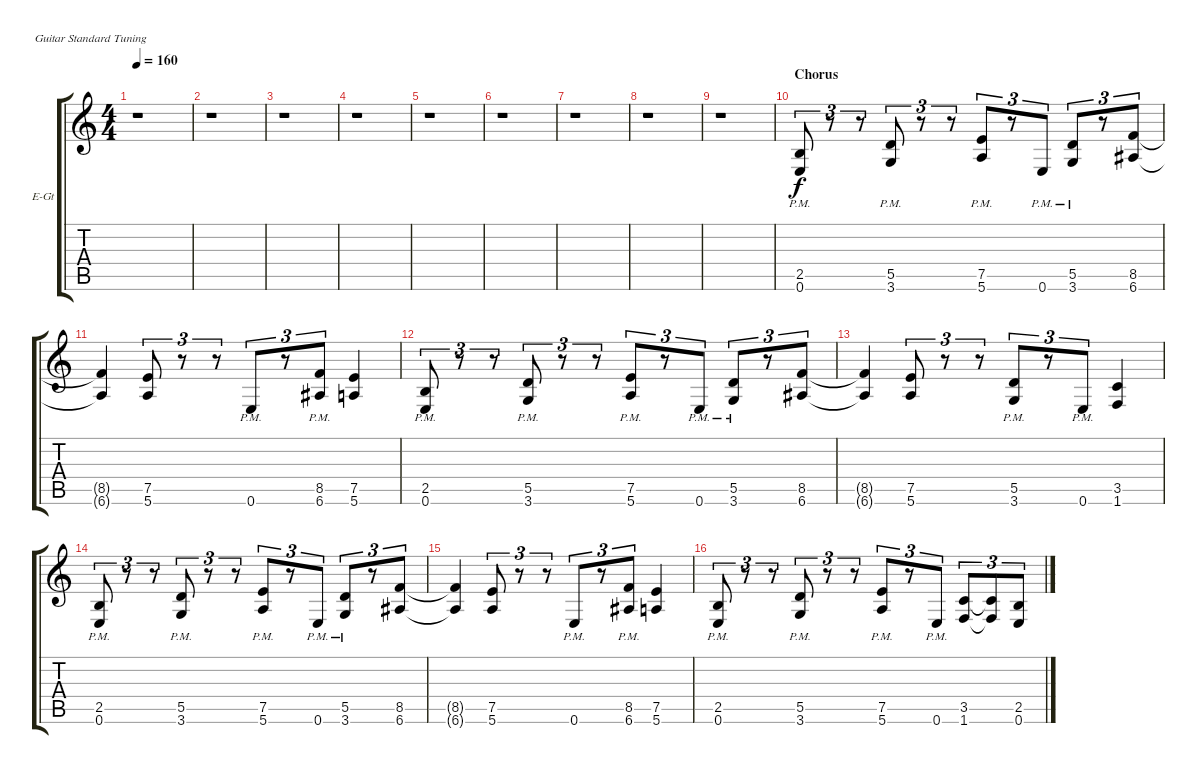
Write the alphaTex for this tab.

\bracketExtendMode groupsimilarinstruments
\firstSystemTrackNameOrientation horizontal
\otherSystemsTrackNameOrientation horizontal
\track ("Lead 2" "E-Gt") {instrument distortionguitar}
\staff {score tabs}
\tuning (E4 B3 G3 D3 A2 E2)
\ts (4 4)
\tempo 160
\clef g2
\ks c
r.1{dy f} |
r.1 |
r.1 |
r.1 |
r.1 |
r.1 |
r.1 |
r.1 |
r.1 |
\section ("" "Chorus")
(2.5{pm} 0.6{pm}).8{tu (3 2)} r.8{tu (3 2)} r.8{tu (3 2)} (5.5{pm} 3.6{pm}).8{tu (3 2)} r.8{tu (3 2)} r.8{tu (3 2)} (7.5{pm} 5.6{pm}).8{tu (3 2)} r.8{tu (3 2)} 0.6{pm}.8{tu (3 2)} (5.5{pm} 3.6{pm}).8{tu (3 2)} r.8{tu (3 2)} (8.5 6.6).8{tu (3 2)} |
(8.5{t} 6.6{t}).4 (7.5 5.6).8{tu (3 2)} r.8{tu (3 2)} r.8{tu (3 2)} 0.6{pm}.8{tu (3 2)} r.8{tu (3 2)} (8.5{pm} 6.6{pm}).8{tu (3 2)} (7.5 5.6).4 |
(2.5{pm} 0.6{pm}).8{tu (3 2)} r.8{tu (3 2)} r.8{tu (3 2)} (5.5{pm} 3.6{pm}).8{tu (3 2)} r.8{tu (3 2)} r.8{tu (3 2)} (7.5{pm} 5.6{pm}).8{tu (3 2)} r.8{tu (3 2)} 0.6{pm}.8{tu (3 2)} (5.5{pm} 3.6{pm}).8{tu (3 2)} r.8{tu (3 2)} (8.5 6.6).8{tu (3 2)} |
(8.5{t} 6.6{t}).4 (7.5 5.6).8{tu (3 2)} r.8{tu (3 2)} r.8{tu (3 2)} (5.5{pm} 3.6{pm}).8{tu (3 2)} r.8{tu (3 2)} 0.6{pm}.8{tu (3 2)} (3.5 1.6).4 |
(2.5{pm} 0.6{pm}).8{tu (3 2)} r.8{tu (3 2)} r.8{tu (3 2)} (5.5{pm} 3.6{pm}).8{tu (3 2)} r.8{tu (3 2)} r.8{tu (3 2)} (7.5{pm} 5.6{pm}).8{tu (3 2)} r.8{tu (3 2)} 0.6{pm}.8{tu (3 2)} (5.5{pm} 3.6{pm}).8{tu (3 2)} r.8{tu (3 2)} (8.5 6.6).8{tu (3 2)} |
(8.5{t} 6.6{t}).4 (7.5 5.6).8{tu (3 2)} r.8{tu (3 2)} r.8{tu (3 2)} 0.6{pm}.8{tu (3 2)} r.8{tu (3 2)} (8.5{pm} 6.6{pm}).8{tu (3 2)} (7.5 5.6).4 |
(2.5{pm} 0.6{pm}).8{tu (3 2)} r.8{tu (3 2)} r.8{tu (3 2)} (5.5{pm} 3.6{pm}).8{tu (3 2)} r.8{tu (3 2)} r.8{tu (3 2)} (7.5{pm} 5.6{pm}).8{tu (3 2)} r.8{tu (3 2)} 0.6{pm}.8{tu (3 2)} (3.5 1.6).8{tu (3 2)} (3.5{t} 1.6{t}).8{tu (3 2)} (2.5 0.6).8{tu (3 2)}
